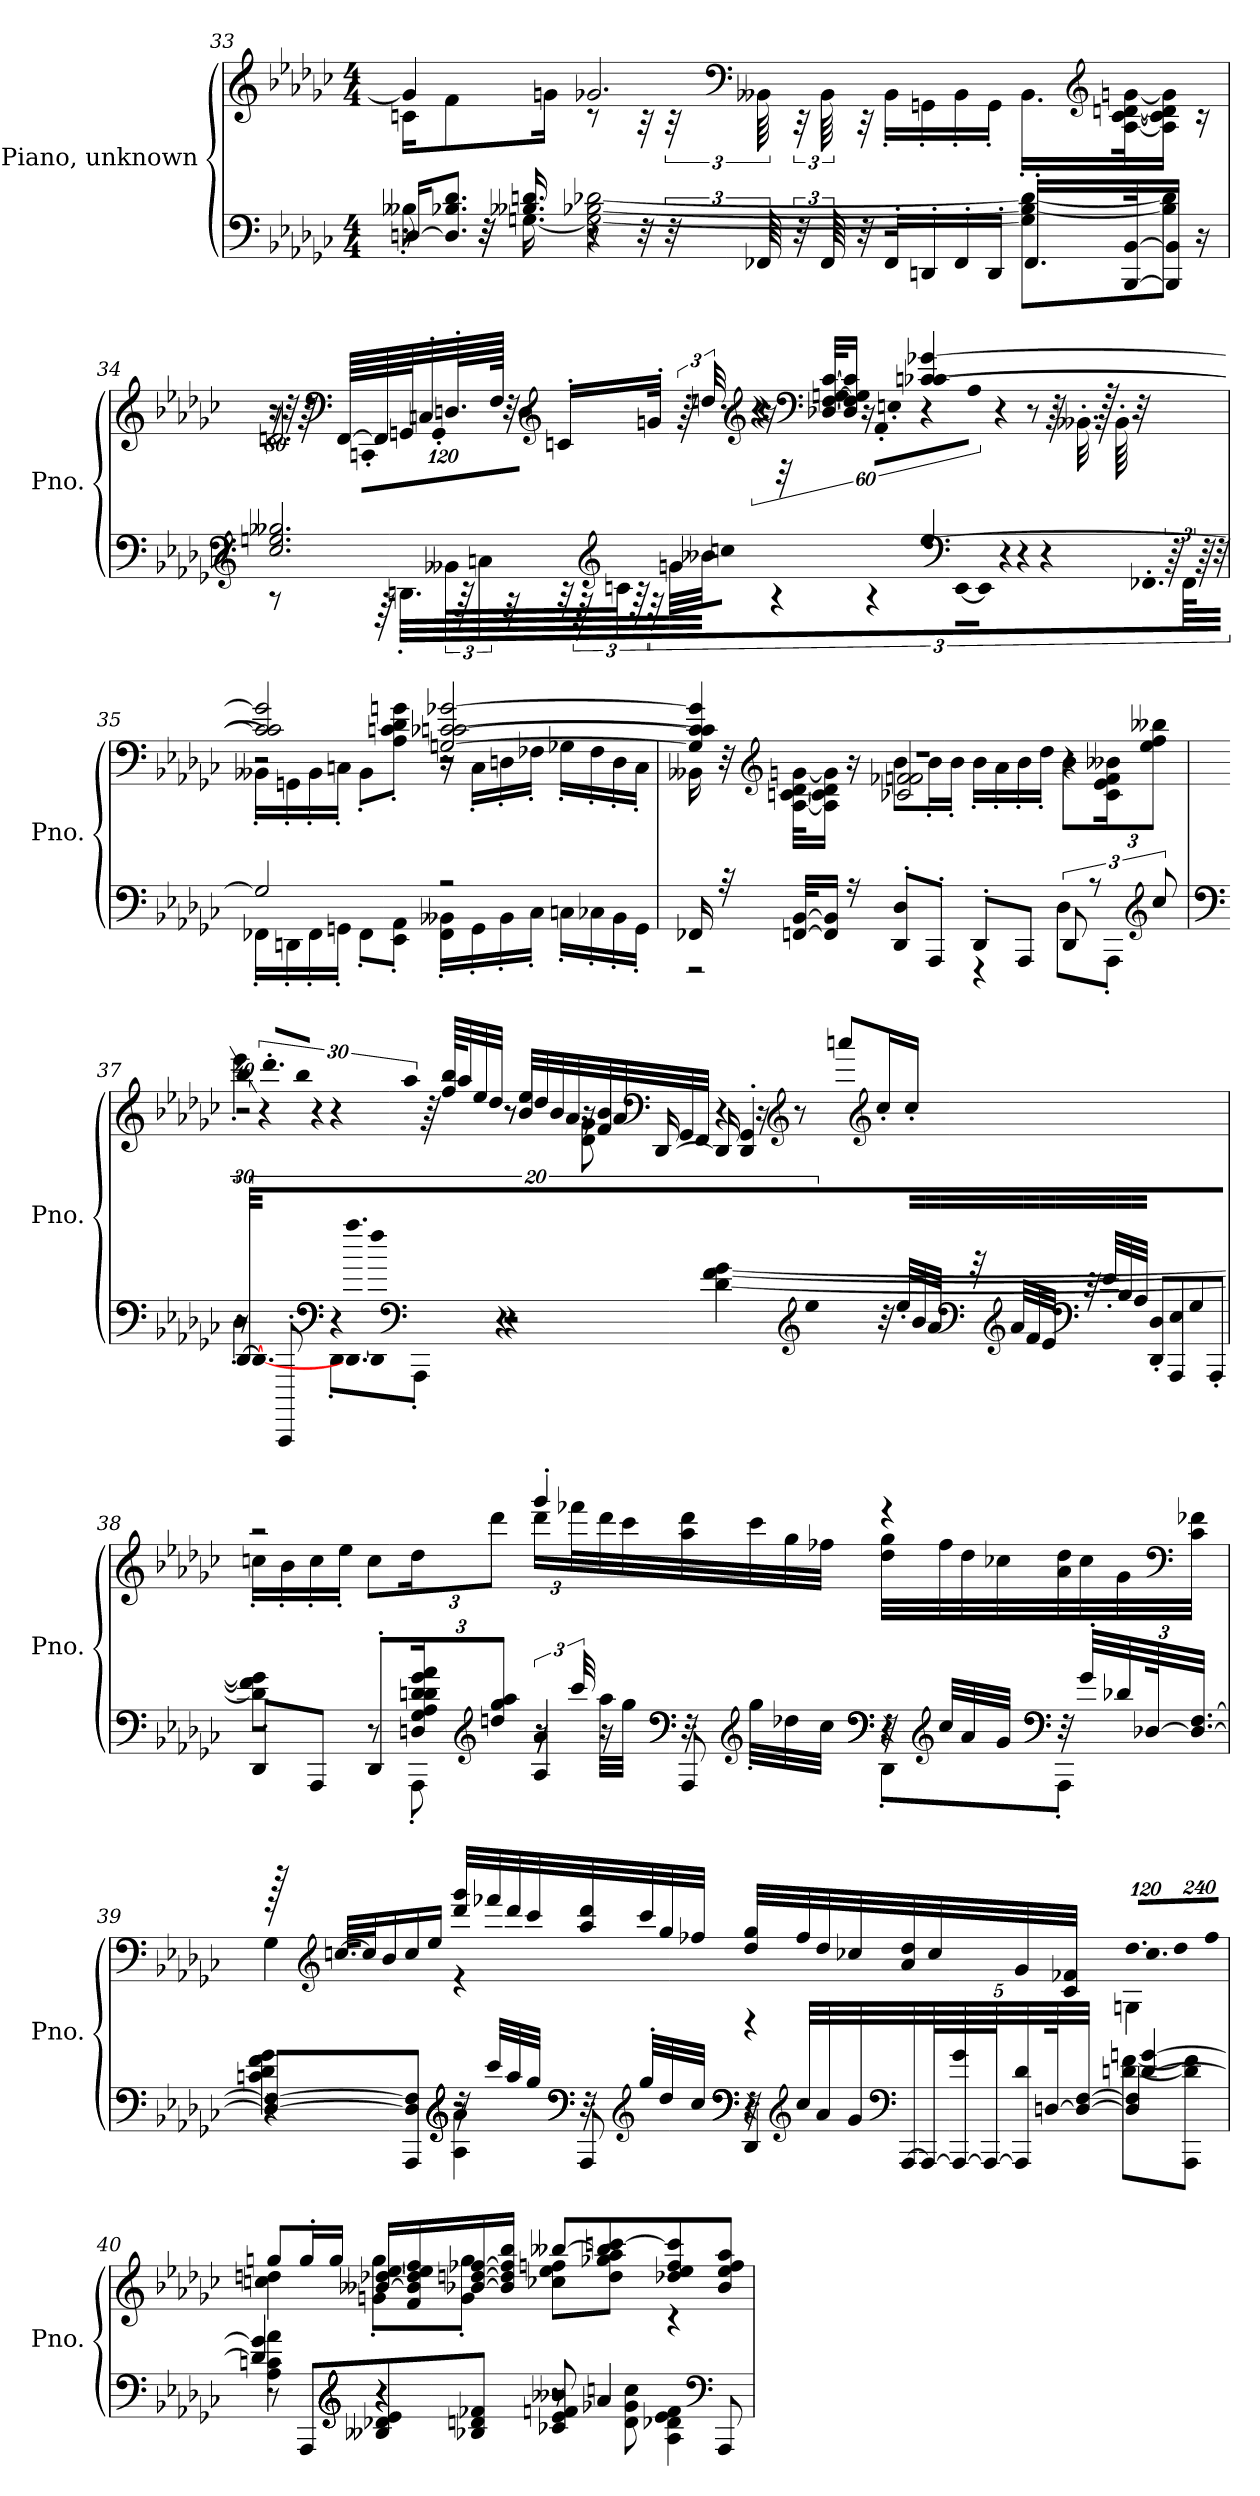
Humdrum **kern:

**kern	**kern
*part1	*part1
*staff2	*staff1
*I"Piano, unknown	*
*I'Pno.	*
!!LO:LB:g=z
*clefF4	*clefG2
*k[b-e-a-d-g-c-]	*k[b-e-a-d-g-c-]
*M4/4	*M4/4
=33	=33
*^	*^
*	*^	*	*
8r	8B--X'\	[16Dn/KL	4g-/]	16cn\KL
.	.	8.D/] 8.B-X/ 8.d-/J	.	8f\
32r	32r	.	.	.
16.B--X/ 16.dn/	[16.Gn\	.	.	.
.	.	.	.	16gn\Jk
4r	2G\_ [2B-X\ [2d-X\	8r	2.g-X/	8r
.	.	32r	.	32r
.	.	48r	.	48r
*	*	*	*clefF4	*
.	.	96FF-X/	.	96BB--X\
.	.	48r	.	48r
.	.	96FF-/	.	96BB--\
.	.	32r	.	32r
2r	.	16FF-'/LL	.	16BB--'\LL
.	.	16DDn'/	.	16GGn'\
.	.	16FF-'/	.	16BB--'\
.	.	16DD'/JJ	.	16GG'\JJ
.	8G\] 8B-\_ 8d-\_L	16.FF-'/LL	.	16.BB--'\LL
*	*	*	*clefG2	*
.	.	[32BBB-/ [32BB-/K	.	[32A-\ [32c\ [32dn\ [32gn\K
.	8B-\] 8d-\]J	16BBB-/] 16BB-/]JJ	.	16A-\] 16c\] 16d\] 16g\]JJ
.	.	16r	.	16r
!!LO:LB:g=z
=34	=34	=34	=34	=34
!	!	!	!	!LO:N:vis=8
*	*v	*v	*	*^
2.E-/ 2.Gn/ 2.B--X/	8r	2.dn/	640%71r	16r
.	.	.	.	32r
.	.	.	.	64r
*	*	*clefF4	*	*
.	.	.	.	[64FF/LLLL
!	!	!	!LO:N:vis=16	!
.	.	.	1920%107CCn'\LL	.
.	64r	.	.	64FF/]
.	32.DDn'\LLL	.	.	64GGn/J
.	.	.	.	32Cn'/
!	!	!	!LO:N:vis=16	!
.	.	.	1920%107GG'\	.
.	96BB--X\JJJk	.	.	64.Dn'/L
.	96r	.	.	.
.	96Cn\	.	.	.
.	.	.	.	128F/JJJJk
.	32r	.	.	32r
!	!	!	!LO:N:vis=32	!
.	.	.	1920%53D\JJk	.
*	*	*clefG2	*	*
!	!	!	!LO:N:vis=32	!
.	32r	.	1920%53r	16cn'/LL
!	!	!	!LO:N:vis=32	!
.	.	.	1920%53r	.
.	96r	.	.	.
*clefG2	*	*	*	*
.	96cn\	.	.	.
.	96r	.	.	.
.	.	.	1920ryy	.
!	!	!	!LO:N:vis=32	!
.	.	.	1920%53f'\KLL	.
.	48r	.	.	32gn'/JJk
!	!	!	!LO:N:vis=16	!
.	48gn\LLL	.	1920%107ccn'\J	.
.	.	.	.	96r
.	48b--X\JJ	.	.	48ddn/
.	8ccn\J	.	.	8r
!	!	!	!LO:N:vis=8	!
.	.	.	640%71ff\J	.
.	16r	.	4r	16r
.	32r	.	.	32r
*clefF4	*	*clefF4	*	*
.	[32EE-\KLL	.	.	[32D-X/ [32F/ [32Gn/ [32c/KLL
.	16EE-\JJ]	.	.	16D-/] 16F/] 16G/] 16c/]JJ
.	16r	.	.	16r
[4G/	8r	[4c-X/ [4cn/ [4g-X/	8r	4r
.	64r	.	64r	.
.	32.FF-X'\	.	32.BB--X'\	.
.	96r	.	128r	.
.	.	.	64.BB--'\	.
.	96FF-\	.	.	.
.	96r	.	.	.
.	32r	.	32r	.
!!LO:LB:g=z	!!	!!
=35	=35	=35	=35	=35
2G/]	16FF-X'\LL	2c-/] 2c/] 2g-/]	16BB--X'\LL	2r
.	16DDn'\	.	16GGn'\	.
.	16FF-'\	.	16BB--'\	.
.	16GGn'\JJ	.	16Cn'\JJ	.
.	8FF-'\L	.	8BB--'\L	.
.	8EE-\' 8AA-\'J	.	8A-\' 8cn\' 8d-\' 8gn\'J	.
2r	16FF-\' 16BB--X\'LL	2r	16r	[2Gn/ [2c-X/ [2cn/ [2g-X/
.	16GG'\	.	16C'\LL	.
.	16BB--'\	.	16Dn'\	.
.	16C-'\JJ	.	16F-X'\JJ	.
.	16Cn'\LL	.	16G-X'\LL	.
.	16C-X'\	.	16F-'\	.
.	16BB--'\	.	16D'\	.
.	16GG'\JJ	.	16C'\JJ	.
!!LO:PB:g=z	!!	!!
=36	=36	=36	=36	=36
16FF-X/	2r	1r	16BB--X\	4G/] 4c-/] 4c/] 4g-/]
32r	.	.	32r	.
*	*	*clefG2	*	*
[32FFn/ [32BB-/KLL	.	.	[32A-\ [32cn\ [32d-\ [32gn\KLL	.
16FF/] 16BB-/]JJ	.	.	16A-\] 16c\] 16d-\] 16g\]JJ	.
16r	.	.	16r	.
8DD-/' 8D-/'L	.	.	8b-\L	2c-X/ 2f-X/ 2fn/
8AAA-'/J	.	.	16b-'\L	.
.	.	.	16b-'\JJ	.
8DD-'/L	4r	.	16b-'\LL	.
.	.	.	16a-'\	.
8AAA-/J	.	.	16b-'\	.
.	.	.	16dd-'\JJ	.
12DD-/	8D-\L	.	8b-\L	4r
12r	.	.	.	.
*	*	*	*Xbrackettup	*
.	8AAA-'\J	.	24c-\ 24e-\ 24f\ 24b--X\K	.
*clefG2	*	*	*	*
12cc-/	.	.	12ee-\ 12ff\ 12bb--X\J	.
*v	*v	*	*	*
!!LO:LB:g=z	!!	!!
=37	=37	=37	=37
*clefF4	*	*	*
!LO:N:vis=64	!	!	!
*^	*	*	*
*	*^	*	*	*
*	*	*	*brackettup	*	*
!	!	!	!LO:N:vis=32	!	!
[960%17DD-/LLLL	4D-'\	8r	640%23bb-/	4eee-'\	2r
!LO:N:vis=64.	!	!	!	!	!
640%17DD-/_	.	.	.	.	.
!	!	!	!LO:N:vis=128	!	!
.	.	.	1920%17r	.	.
1920ryy	.	.	.	.	.
!LO:N:vis=64.	!	!	!LO:N:vis=64.	!	!
640%17DD-/_ 640%17aa-/	.	.	640%17ddd-'/LLLL	.	.
!LO:N:vis=64	!	!	!LO:N:vis=64	!	!
960%17DD-/] 960%17ff/JJJJ	.	.	960%17bb-/JJJJ	.	.
!LO:N:vis=64	!	!	!LO:N:vis=64	!	!
960%17r	.	.	960%17r	.	.
1920ryy	.	.	1920ryy	.	.
*clefG2	*	*	*	*	*
!LO:N:vis=64	!	!	!LO:N:vis=64	!	!
960%17ee-/	.	.	960%17aa-/	.	.
32r	.	8AAA-'/	64r	.	.
.	.	.	64ff/ 64bb-/KLLL	.	.
32ee-'/LLL	.	.	32aa-/	.	.
32b-/	.	.	32ee-/	.	.
32a-/JJJ	.	.	32dd-/JJJ	.	.
*clefF4	*	*	*	*	*
32r	8DD-'\L	4r	32b-/ 32ee-/LLL	4r	.
*clefG2	*	*	*	*	*
32a-/LLL	.	.	32dd-/	.	.
32f/	.	.	32b-/	.	.
32e-/JJJ	.	.	32a-/	.	.
*clefF4	*	*	*	*	*
32r	8AAA-'\J	.	32f/ 32b-/	.	.
32e-'/LLL	.	.	32a-/	.	.
32B-/	.	.	32e-/	.	.
32A-/JJJ	.	.	32d-/JJJ	.	.
8DD-/' 8D-/'L	4r	2r	4B-/' 4e-/'	8r	8r
8AAA-/ 8E-/	.	.	.	8d-\ 8g-\	16r
*	*	*	*clefF4	*	*
.	.	.	.	.	[16DD-/
8G-/	[4d-\ [4f\ [4g-\	.	8ccn/L	4r	16DD-/]
.	.	.	.	.	16r
*	*	*	*clefG2	*	*
8AAA-'/J	.	.	16cc'/L	.	8r
.	.	.	16cc'/JJ	.	.
*	*	*	*	*v	*v
!!LO:LB:g=z
=38	=38	=38	=38	=38
8DD-'/L	4d-\] 4f\] 4g-\]	2r	2r	16ccn'\LL
.	.	.	.	16b-'\
8AAA-/J	.	.	.	16cc'\
.	.	.	.	16ee-'\JJ
8DD-'/L	8r	.	.	8cc\L
*Xbrackettup	*	*	*	*Xbrackettup
24Dn/ 24G-/ 24A-/ 24d-/ 24dn/ 24g-/ 24a-/K	8AAA-'\	.	.	24dd-\K
*clefG2	*	*	*	*
12ddn/ 12gg-/ 12aa-/J	.	.	.	12ddd-\J
*brackettup	*	*	*	*
24r	16r	4A-/ 4a-/	4ggg-'/	24ddd-\LL
48ccc-/	.	.	.	48fff-X\L
16r	32aa-\LLL	.	.	32ddd-\
.	32gg-\JJJ	.	.	32ccc-\
*clefF4	*	*	*	*
8AAA-'/	32r	.	.	32aa-\ 32ddd-\
*clefG2	*	*	*	*
.	32gg-'\LLL	.	.	32ccc-\
.	32dd-X\	.	.	32gg-\
.	32cc-\JJJ	.	.	32ff-X\JJJ
*clefF4	*	*	*	*
32r	8DD-'\L	4r	4r	32dd-\ 32gg-\LLL
*clefG2	*	*	*	*
32cc-/LLL	.	.	.	32ff-\
32a-/	.	.	.	32dd-\
32g-/JJJ	.	.	.	32cc-X\
*clefF4	*	*	*	*
32r	8AAA-'\J	.	.	32a-\ 32dd-\
32g-'/LLL	.	.	.	32cc-\
*Xbrackettup	*	*	*	*
48d-X/	.	.	.	32g-\
[96D-X/K	.	.	.	.
*	*	*	*clefF4	*
48.D-/_ [48.F/JJJ	.	.	.	32c-\ 32f-X\JJJ
!!LO:LB:g=z	!!
=39	=39	=39	=39	=39
8D-/_ 8F/_L	4cn\ 4d-\ 4f\ 4g-\	4r	128r	4G-\
*	*	*	*clefG2	*
.	.	.	[64.ccn/KLLL	.
.	.	.	32cc/J]	.
.	.	.	16b-/	.
8AAA-/ 8D-/] 8F/]J	.	.	16cc/	.
.	.	.	16ee-/JJ	.
*clefG2	*	*	*	*
32r	4A-\ 4a-\	8r	32ddd-/ 32ggg-/LLL	4r
32ccc-/LLL	.	.	32fff-X/	.
32aa-/	.	.	32ddd-/	.
32gg-/JJJ	.	.	32ccc-/	.
*clefF4	*	*	*	*
32r	.	8AAA-'/	32aa-/ 32ddd-/	.
*clefG2	*	*	*	*
32gg-'/LLL	.	.	32ccc-/	.
32dd-/	.	.	32gg-/	.
32cc-/JJJ	.	.	32ff-X/JJJ	.
*clefF4	*	*	*	*
32r	4r	4DD-'/	32dd-/ 32gg-/LLL	4r
*clefG2	*	*	*	*
32cc-/LLL	.	.	32ff-/	.
32a-/	.	.	32dd-/	.
32g-/	.	.	32cc-X/	.
*clefF4	*	*	*	*
[40AAA-/	.	.	32a-/ 32dd-/	.
80AAA-/L_	.	.	.	.
.	.	.	32cc-/	.
80AAA-/_ 80g-/	.	.	.	.
80AAA-/J_	.	.	.	.
40AAA-/] 40d-/	.	.	32g-/	.
[80Dn/K	.	.	.	.
.	.	.	32c-/ 32f-X/JJJ	.
40D/_ [40F/JJJ	.	.	.	.
!	!	!	!LO:N:vis=32.	!
4D/] 4F/]	[8d-\ [8f\L	[4dn/ [4gn/	1920%103dd-/LLL	4Gn\
!	!	!	!LO:N:vis=32.	!
.	.	.	1920%103cc-/J	.
!	!	!	!LO:N:vis=16	!
.	.	.	1920%137dd-/	.
.	8AAA-\ 8d-\] 8f\]J	.	.	.
!	!	!	!LO:N:vis=16	!
.	.	.	1920%137ff-/JJ	.
!!LO:LB:g=z	!!
=40	=40	=40	=40	=40
8r	4A-\ 4cn\ 4a-\	4d/] 4g/]	8ggn/L	4ccn\ 4ddn\
8AAA-/L	.	.	16gg'/L	.
.	.	.	16gg/JJ	.
*clefG2	*	*	*	*
8B--X/ 8d-X/ 8e-/	4r	4r	[16b--X/ [16dd-X/ [16ee-/LL	8gn\' 8gg\'L
.	.	.	16f/ 16b--/] 16dd-/] 16ee-/] 16ff/	.
8B-X/ 8dn/ 8f-X/J	.	.	[16b-X/ [16ddn/ [16ff-X/	8g\' 8gg\'J
.	.	.	16b-/] 16dd/] 16ff-/] 16bb-/JJ	.
8c-X/ 8e-/ 8fn/ 8b--X/	8r	2r	[8bb--X/L	8cc-X\ 8ee-\ 8ffn\L
4a-/	8d\ 8g-X\ 8ccn\	.	8bb--/] [8cccn/	8dd\ 8gg-X\ 8aa-\J
.	4A-\ 4d-X\ 4e-\ 4f\	.	8dd-X/ 8ee-/ 8ff/ 8ccc/]	4r
*clefF4	*	*	*	*
8AAA-/	.	.	8b-/ 8ee-/ 8ff/ 8aa-/J	.
*v	*v	*v	*	*
*	*v	*v
=	=
*-	*-
